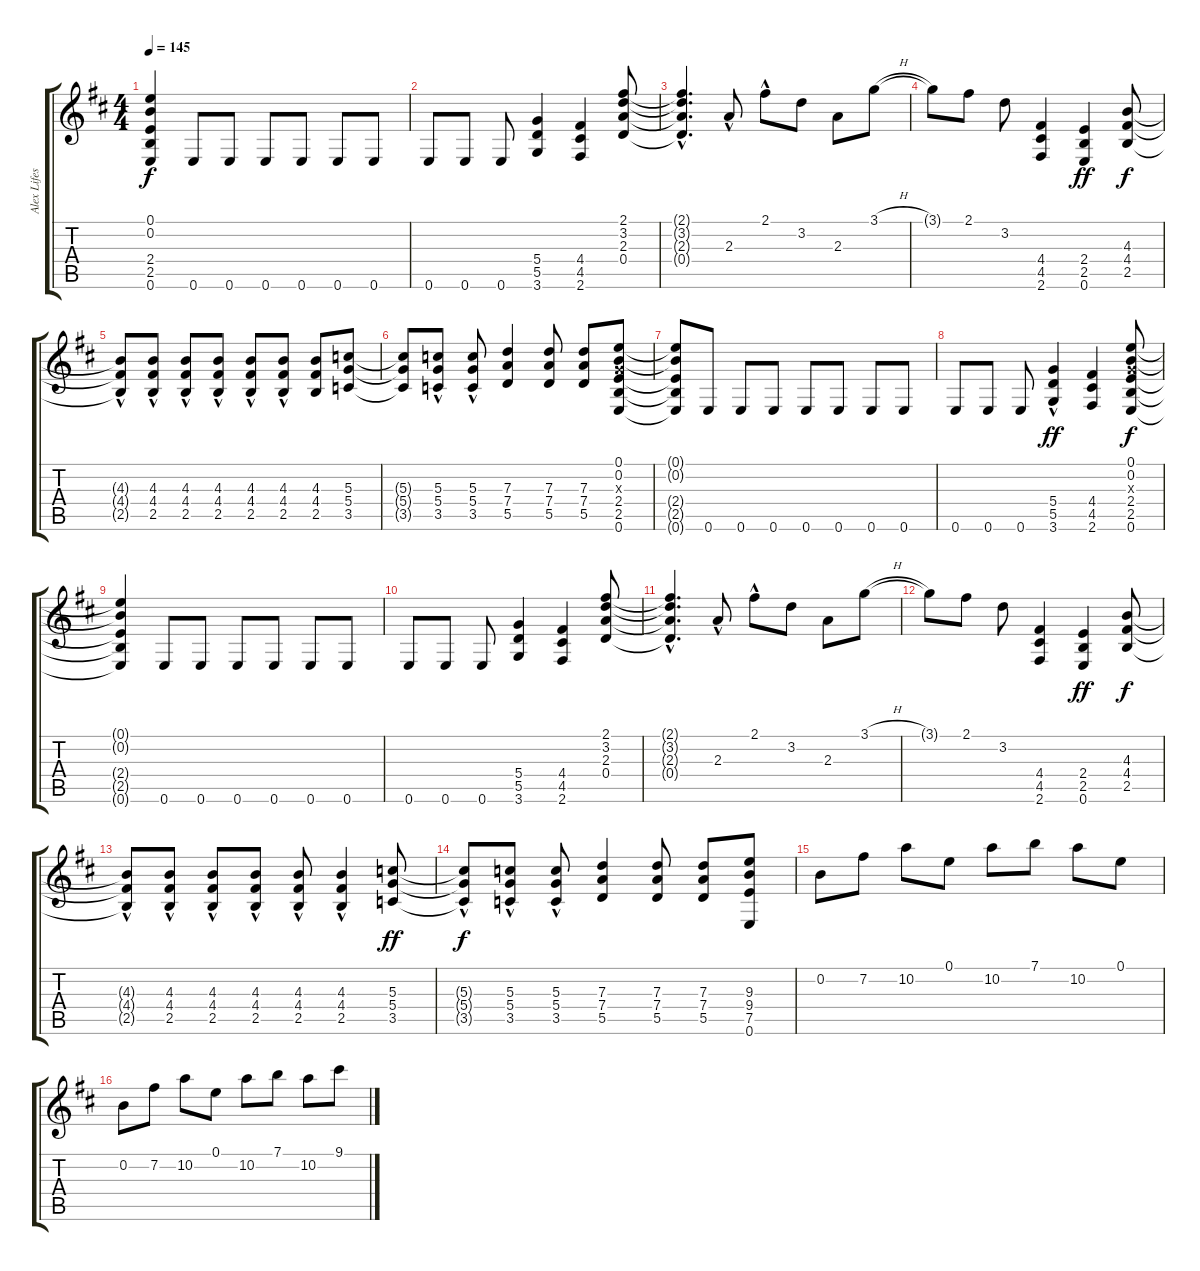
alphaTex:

\track ("Alex Lifeson" "Alex Lifes") {instrument overdrivenguitar}
\staff {score tabs}
\tuning (E4 B3 G3 D3 A2 E2) {hide}
\ts (4 4)
\tempo 145
\clef g2
\ks d
(0.1{t} 0.2{t} 2.4{t} 2.5{t} 0.6{t}).4{dy f} 0.6.8 0.6.8 0.6.8 0.6.8 0.6.8 0.6.8 |
0.6.8 0.6.8 0.6.8 (5.4 5.5 3.6).4 (4.4 4.5 2.6).4 (2.1 3.2 2.3 0.4).8 |
(2.1{hac t} 3.2{hac t} 2.3{hac t} 0.4{hac t}).4{d} 2.3{hac}.8 2.1{hac}.8 3.2.8 2.3.8 3.1{h}.8 |
3.1{t}.8 2.1.8 3.2.8 (4.4 4.5 2.6).4 (2.4 2.5 0.6).4{dy ff} (4.3 4.4 2.5).8{dy f} |
(4.3{t} 4.4{t} 2.5{hac t}).8 (4.3 4.4 2.5{hac}).8 (4.3 4.4 2.5{hac}).8 (4.3 4.4 2.5{hac}).8 (4.3 4.4 2.5{hac}).8 (4.3 4.4 2.5{hac}).8 (4.3 4.4 2.5).8 (5.3 5.4 3.5).8 |
(5.3{t} 5.4{t} 3.5{t}).8 (5.3 5.4 3.5{hac}).8 (5.3 5.4 3.5{hac}).8 (7.3 7.4 5.5).4 (7.3 7.4 5.5).8 (7.3 7.4 5.5).8 (0.1 0.2 0.3{x} 2.4 2.5 0.6).8 |
(0.1{t} 0.2{t} 2.4{t} 2.5{t} 0.6{t}).8 0.6.8 0.6.8 0.6.8 0.6.8 0.6.8 0.6.8 0.6.8 |
0.6.8 0.6.8 0.6.8 (5.4 5.5{hac} 3.6).4{dy ff} (4.4 4.5 2.6).4 (0.1 0.2 0.3{x} 2.4 2.5 0.6).8{dy f} |
(0.1{t} 0.2{t} 2.4{t} 2.5{t} 0.6{t}).4 0.6.8 0.6.8 0.6.8 0.6.8 0.6.8 0.6.8 |
0.6.8 0.6.8 0.6.8 (5.4 5.5 3.6).4 (4.4 4.5 2.6).4 (2.1 3.2 2.3 0.4).8 |
(2.1{hac t} 3.2{hac t} 2.3{hac t} 0.4{hac t}).4{d} 2.3{hac}.8 2.1{hac}.8 3.2.8 2.3.8 3.1{h}.8 |
3.1{t}.8 2.1.8 3.2.8 (4.4 4.5 2.6).4 (2.4 2.5 0.6).4{dy ff} (4.3 4.4 2.5).8{dy f} |
(4.3{t} 4.4{t} 2.5{hac t}).8 (4.3 4.4 2.5{hac}).8 (4.3 4.4 2.5{hac}).8 (4.3 4.4 2.5{hac}).8 (4.3 4.4 2.5{hac}).8 (4.3 4.4 2.5{hac}).4 (5.3 5.4 3.5).8{dy ff} |
(5.3{t} 5.4{t} 3.5{hac t}).8{dy f} (5.3 5.4 3.5{hac}).8 (5.3 5.4 3.5{hac}).8 (7.3 7.4 5.5).4 (7.3 7.4 5.5).8 (7.3 7.4 5.5).8 (9.3 9.4 7.5 0.6).8 |
0.2.8 7.2.8 10.2.8 0.1.8 10.2.8 7.1.8 10.2.8 0.1.8 |
0.2.8 7.2.8 10.2.8 0.1.8 10.2.8 7.1.8 10.2.8 9.1.8
